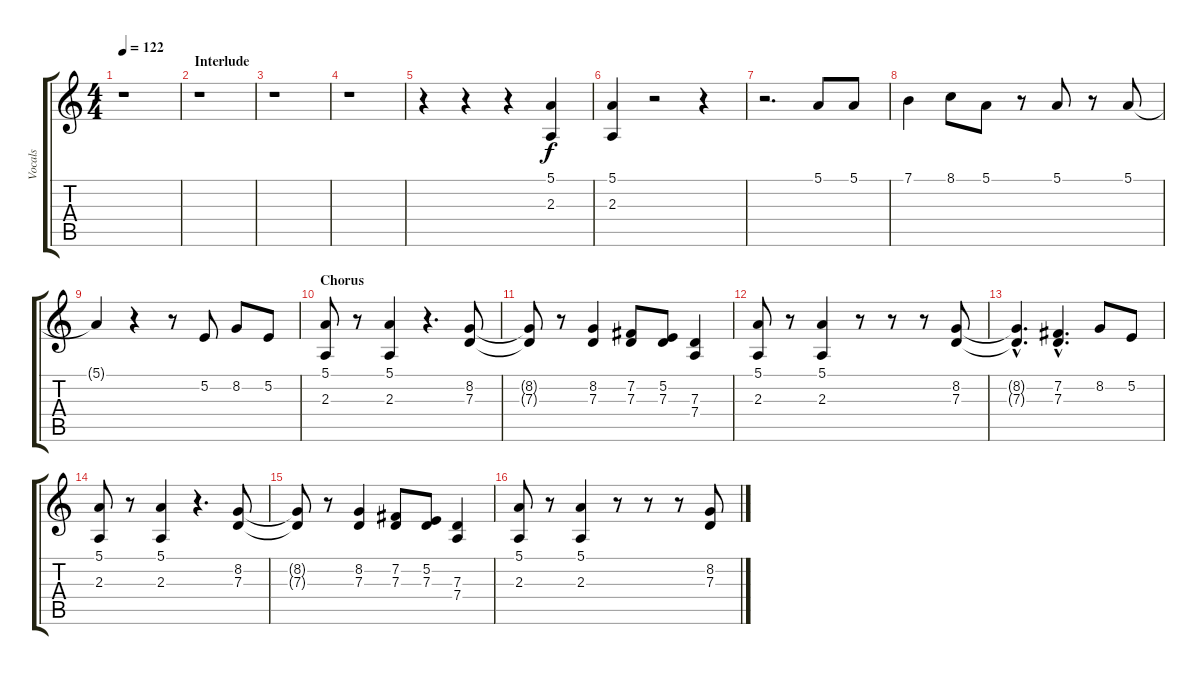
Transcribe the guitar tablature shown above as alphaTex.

\track ("Vocals" "Vocals") {instrument lead6voice}
\staff {score tabs}
\tuning (E4 B3 G3 D3 A2 E2) {hide}
\ts (4 4)
\tempo 122
\clef g2
\ks aminor
r.1{dy f} |
\section ("" "Interlude")
r.1 |
r.1 |
r.1 |
r.4 r.4 r.4 (5.1 2.3).4 |
(5.1 2.3).4 r.2 r.4 |
r.2{d} 5.1.8 5.1.8 |
7.1.4 8.1.8 5.1.8 r.8 5.1.8 r.8 5.1.8 |
5.1{t}.4 r.4 r.8 5.2.8 8.2.8 5.2.8 |
\section ("" "Chorus")
(5.1 2.3).8 r.8 (5.1 2.3).4 r.4{d} (8.2 7.3).8 |
(8.2{t} 7.3{t}).8 r.8 (8.2 7.3).4 (7.2 7.3).8 (5.2 7.3).8 (7.3 7.4).4 |
(5.1 2.3).8 r.8 (5.1 2.3).4 r.8 r.8 r.8 (8.2 7.3).8 |
(8.2{hac t} 7.3{hac t}).4{d} (7.2{hac} 7.3{hac}).4{d} 8.2.8 5.2.8 |
(5.1 2.3).8 r.8 (5.1 2.3).4 r.4{d} (8.2 7.3).8 |
(8.2{t} 7.3{t}).8 r.8 (8.2 7.3).4 (7.2 7.3).8 (5.2 7.3).8 (7.3 7.4).4 |
(5.1 2.3).8 r.8 (5.1 2.3).4 r.8 r.8 r.8 (8.2 7.3).8
